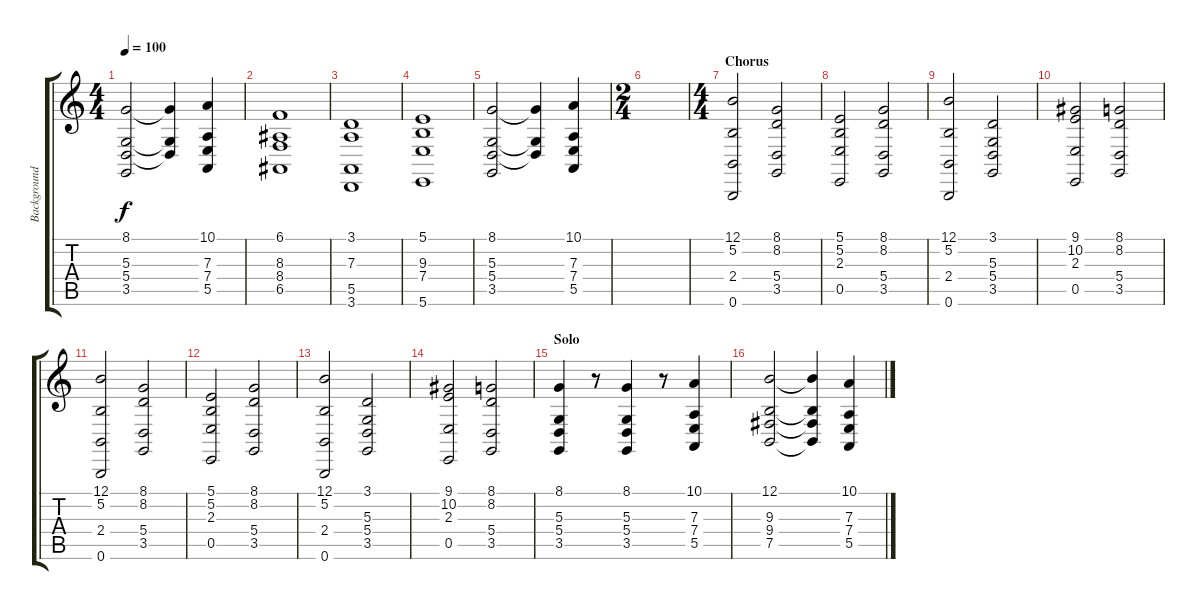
\track ("Background Choir" "Background") {instrument choiraahs}
\staff {score tabs}
\tuning (B3 Gb3 D3 A2 E2 B1) {hide}
\ts (4 4)
\tempo 100
\clef g2
\ks c
(8.1 5.3 5.4 3.5).2{dy f} (8.1{t} 5.3{t} 5.4{t}).4 (10.1 7.3 7.4 5.5).4 |
(6.1 8.3 8.4 6.5).1 |
(3.1 7.3 5.5 3.6).1 |
(5.1 9.3 7.4 5.6).1 |
(8.1 5.3 5.4 3.5).2 (8.1{t} 5.3{t} 5.4{t}).4 (10.1 7.3 7.4 5.5).4 |
\ts (2 4)
|
\ts (4 4)
\section ("" "Chorus")
(12.1 5.2 2.4 0.6).2 (8.1 8.2 5.4 3.5).2 |
(5.1 5.2 2.3 0.5).2 (8.1 8.2 5.4 3.5).2 |
(12.1 5.2 2.4 0.6).2 (3.1 5.3 5.4 3.5).2 |
(9.1 10.2 2.3 0.5).2 (8.1 8.2 5.4 3.5).2 |
(12.1 5.2 2.4 0.6).2 (8.1 8.2 5.4 3.5).2 |
(5.1 5.2 2.3 0.5).2 (8.1 8.2 5.4 3.5).2 |
(12.1 5.2 2.4 0.6).2 (3.1 5.3 5.4 3.5).2 |
(9.1 10.2 2.3 0.5).2 (8.1 8.2 5.4 3.5).2 |
\section ("" "Solo")
(8.1 5.3 5.4 3.5).4 r.8 (8.1 5.3 5.4 3.5).4 r.8 (10.1 7.3 7.4 5.5).4 |
(12.1 9.3 9.4 7.5).2 (12.1{t} 9.3{t} 9.4{t} 7.5{t}).4 (10.1 7.3 7.4 5.5).4
